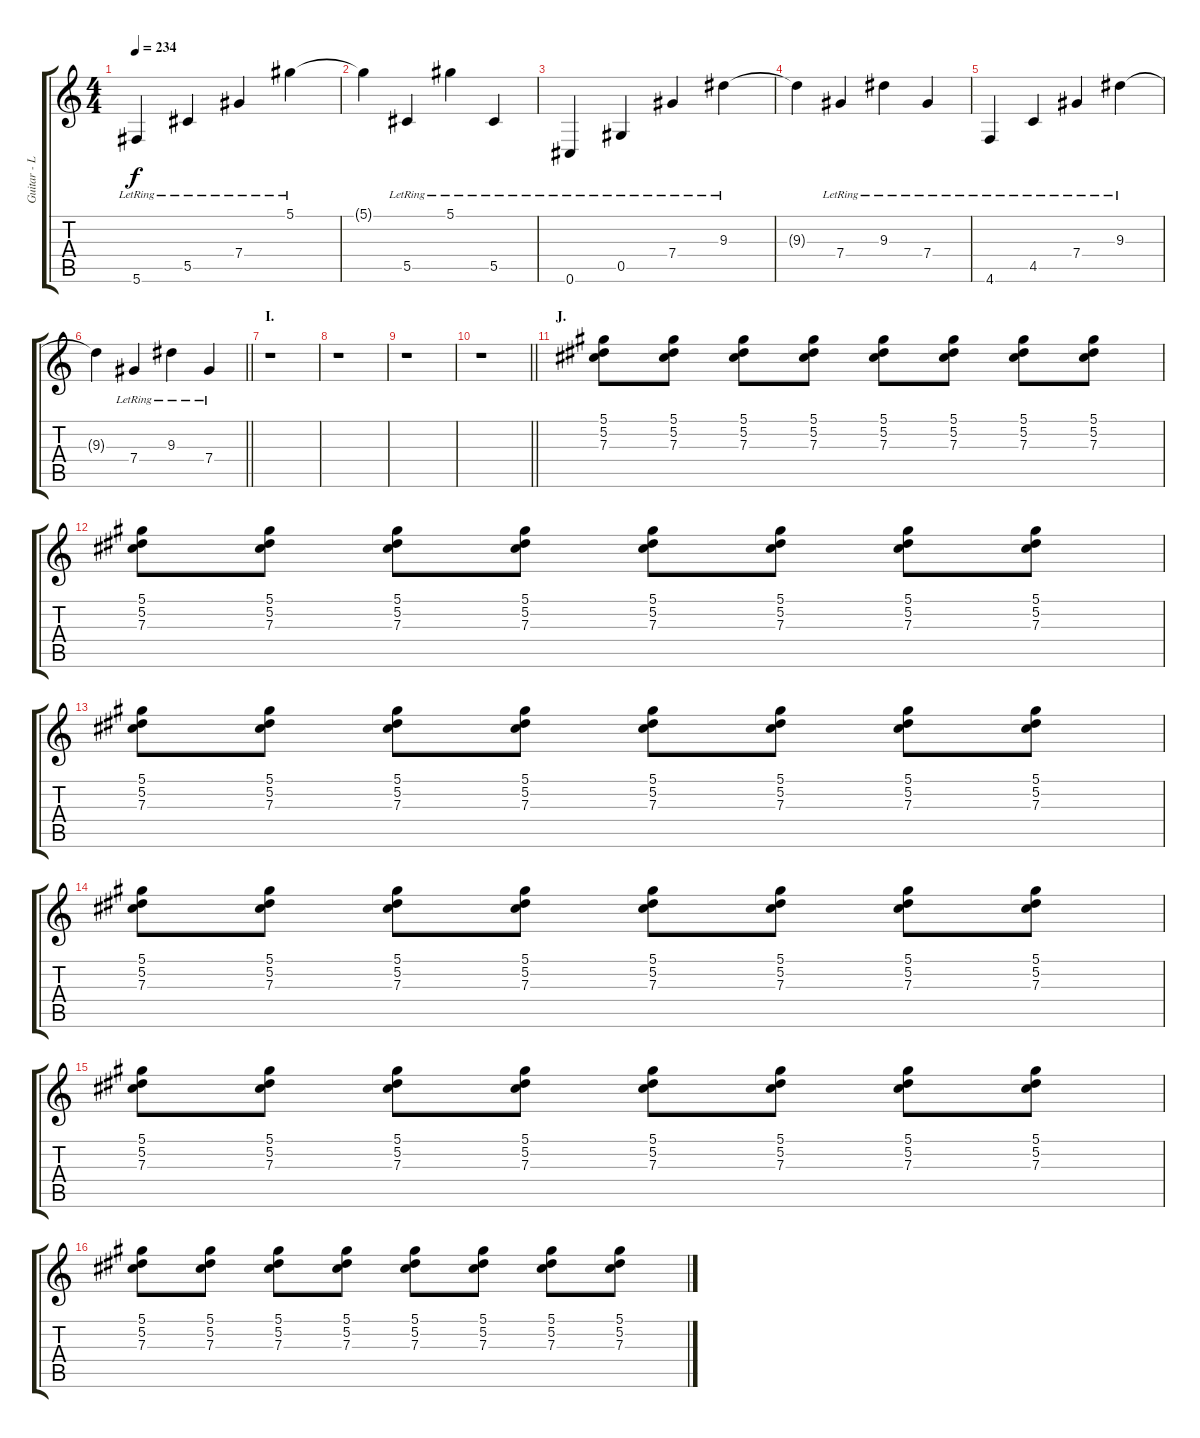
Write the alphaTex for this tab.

\track ("Guitar - Left" "Guitar - L") {instrument distortionguitar}
\staff {score tabs}
\tuning (Eb4 Bb3 Gb3 Db3 Ab2 Db2) {hide}
\ts (4 4)
\tempo 234
\clef g2
\ks c
5.6{lr}.4{dy f} 5.5{lr}.4 7.4{lr}.4 5.1{lr}.4 |
5.1{t}.4 5.5{lr}.4 5.1{lr}.4 5.5{lr}.4 |
0.6{lr}.4 0.5{lr}.4 7.4{lr}.4 9.3{lr}.4 |
9.3{t}.4 7.4{lr}.4 9.3{lr}.4 7.4{lr}.4 |
4.6{lr}.4 4.5{lr}.4 7.4{lr}.4 9.3{lr}.4 |
\barLineRight lightlight
9.3{t}.4 7.4{lr}.4 9.3{lr}.4 7.4{lr}.4 |
\section ("" "I.")
r.1 |
r.1 |
r.1 |
\barLineRight lightlight
r.1 |
\section ("" "J.")
(5.1 5.2 7.3).8 (5.1 5.2 7.3).8 (5.1 5.2 7.3).8 (5.1 5.2 7.3).8 (5.1 5.2 7.3).8 (5.1 5.2 7.3).8 (5.1 5.2 7.3).8 (5.1 5.2 7.3).8 |
(5.1 5.2 7.3).8 (5.1 5.2 7.3).8 (5.1 5.2 7.3).8 (5.1 5.2 7.3).8 (5.1 5.2 7.3).8 (5.1 5.2 7.3).8 (5.1 5.2 7.3).8 (5.1 5.2 7.3).8 |
(5.1 5.2 7.3).8 (5.1 5.2 7.3).8 (5.1 5.2 7.3).8 (5.1 5.2 7.3).8 (5.1 5.2 7.3).8 (5.1 5.2 7.3).8 (5.1 5.2 7.3).8 (5.1 5.2 7.3).8 |
(5.1 5.2 7.3).8 (5.1 5.2 7.3).8 (5.1 5.2 7.3).8 (5.1 5.2 7.3).8 (5.1 5.2 7.3).8 (5.1 5.2 7.3).8 (5.1 5.2 7.3).8 (5.1 5.2 7.3).8 |
(5.1 5.2 7.3).8 (5.1 5.2 7.3).8 (5.1 5.2 7.3).8 (5.1 5.2 7.3).8 (5.1 5.2 7.3).8 (5.1 5.2 7.3).8 (5.1 5.2 7.3).8 (5.1 5.2 7.3).8 |
(5.1 5.2 7.3).8 (5.1 5.2 7.3).8 (5.1 5.2 7.3).8 (5.1 5.2 7.3).8 (5.1 5.2 7.3).8 (5.1 5.2 7.3).8 (5.1 5.2 7.3).8 (5.1 5.2 7.3).8
